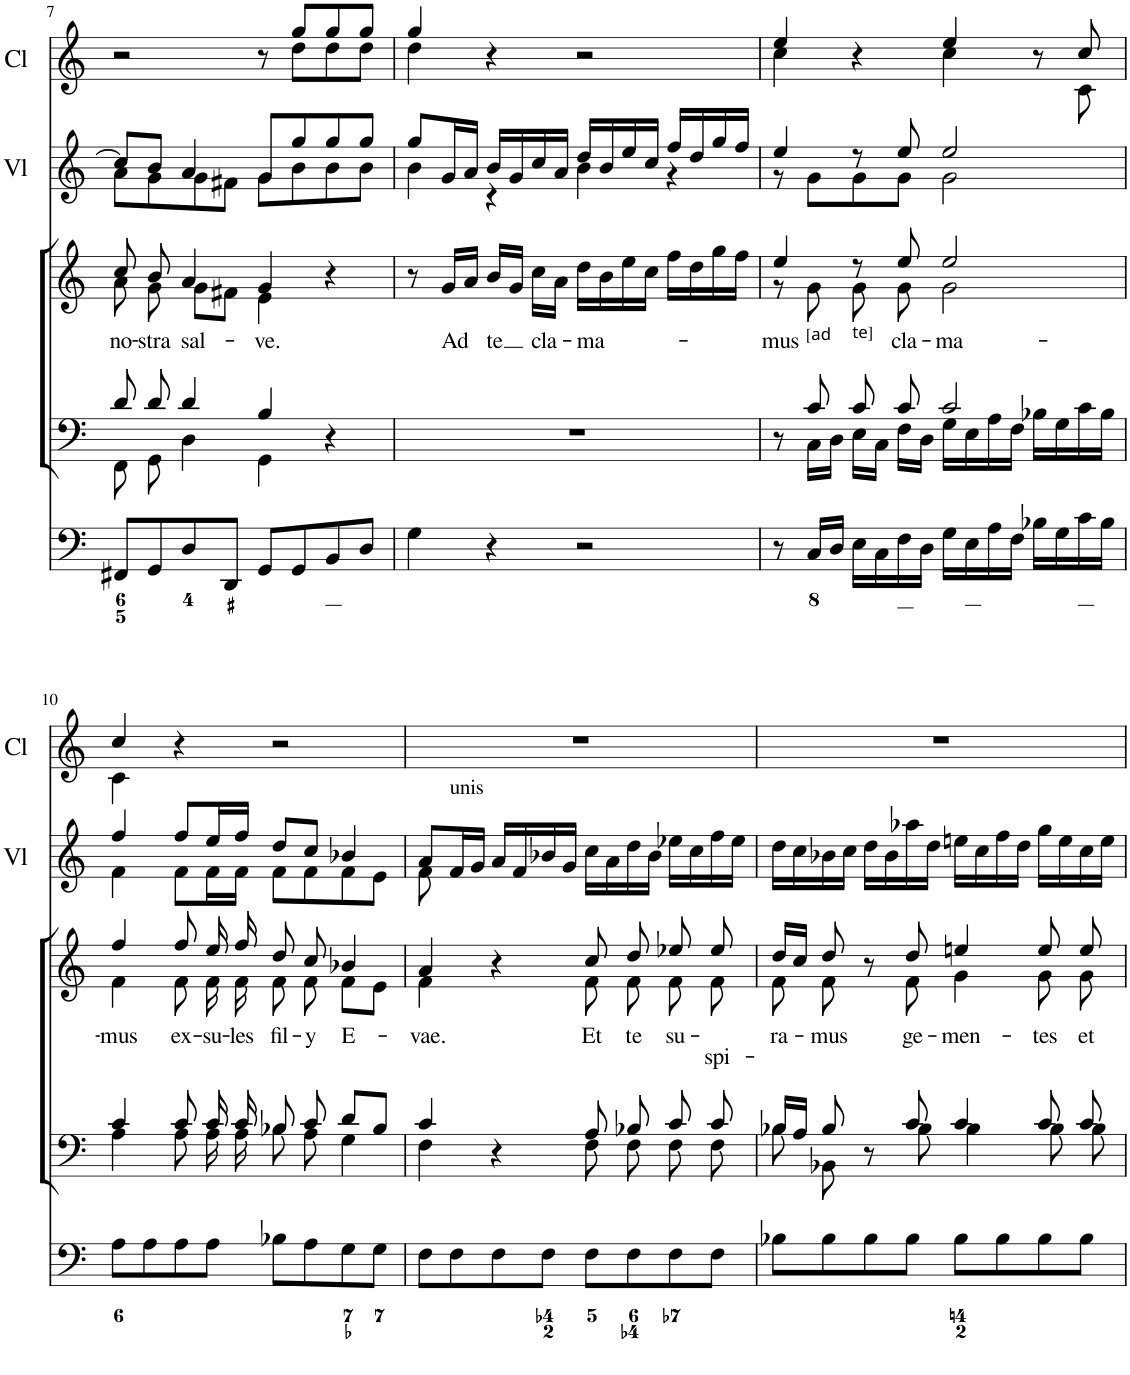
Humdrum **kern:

**kern	**kern	**kern	**text	**kern	**kern
*part5	*part4	*part3	*part3	*part2	*part1
*staff5	*staff4	*staff3	*staff3	*staff2	*staff1
*I"Organo	*I"TB	*I"SA	*	*I"2 Violini	*I"2 Clarini
*	*	*	*	*I'Vl	*I'Cl
!!LO:PB:g=z
*clefF4	*clefF4	*clefG2	*	*clefG2	*clefG2
*k[]	*k[]	*k[]	*	*k[]	*k[]
*M4/4	*M4/4	*M4/4	*	*M4/4	*M4/4
*met(c)	*met(c)	*met(c)	*	*met(c)	*met(c)
=7	=7	=7	=7	=7	=7
*	*^	*^	*	*	*
!	!	!	!	!	!LO:LY:b	!	!
*	*	*	*	*	*	*^	*^
8FF#X/L	8d/	8FF\	8cc/	8a\	no-	8cc/L]	8a\L	2r	8ryy
!	!	!	!	!	!LO:LY:b	!	!	!	!
*	*	*	*	*	*	*	*	*v	*v
8GG/	8d/	8GG\	8b/	8g\	-stra	8b/J	8g\	.
!	!	!	!	!	!LO:LY:b	!	!	!
8D/	4d/	4D\	4a/	8g\L	sal-	4a/	8g\	.
8DD/J	.	.	.	8f#X\J	.	.	8f#X\J	.
!	!	!	!	!	!LO:LY:b	!	!	!
8GG/L	4B/	4GG\	4g/	4e\	-ve.	8g/L	8g\L	8r
*	*	*	*	*	*	*	*	*^
8GG/	.	.	.	.	.	8gg/	8b\	8gg/L	8dd\L
8BB/	4r	4ryy	4r	4ryy	.	8gg/	8b\	8gg/	8dd\
8D/J	.	.	.	.	.	8gg/J	8b\J	8gg/J	8dd\J
*	*v	*v	*	*	*	*	*	*	*
*	*	*v	*v	*	*	*	*	*
=8	=8	=8	=8	=8	=8	=8	=8
4G\	1r	8r	.	8gg/L	4b\	4gg/	4dd\
!	!	!	!LO:LY:b	!	!	!	!
.	.	16g/LL	Ad	16g/L	.	.	.
.	.	16a/JJ	.	16a/JJ	.	.	.
!	!	!	!LO:LY:b	!	!	!	!
4r	.	16b/LL	te	16b/LL	4r	4r	2.ryy
.	.	16g/JJ	.	16g/	.	.	.
!	!	!	!LO:LY:b	!	!	!	!
.	.	16cc\LL	cla-	16cc/	.	.	.
.	.	16a\JJ	.	16a/JJ	.	.	.
!	!	!	!LO:LY:b	!	!	!	!
2r	.	16dd\LL	-ma-	16dd/LL	4b\	2r	.
.	.	16b\	.	16b/	.	.	.
.	.	16ee\	.	16ee/	.	.	.
.	.	16cc\JJ	.	16cc/JJ	.	.	.
.	.	16ff\LL	.	16ff/LL	4r	.	.
.	.	16dd\	.	16dd/	.	.	.
.	.	16gg\	.	16gg/	.	.	.
.	.	16ff\JJ	.	16ff/JJ	.	.	.
=9	=9	=9	=9	=9	=9	=9	=9
*	*^	*	*	*	*	*	*
!	!	!	!	!LO:LY:b	!	!	!	!
*	*	*	*^	*	*	*	*	*
8r	8r	8ryy	4ee/	8r	-mus	4ee/	8r	4ee/	4cc\
16C/LL	8c/	16C\LL	.	8g\	.	.	8g\L	.	.
16D/JJ	.	16D\JJ	.	.	.	.	.	.	.
16E\LL	8c/	16E\LL	8r	8g\	.	8r	8g\	4r	4ryy
16C\	.	16C\JJ	.	.	.	.	.	.	.
!	!	!	!	!	!LO:LY:b	!	!	!	!
16F\	8c/	16F\LL	8ee/	8g\	cla-	8ee/	8g\J	.	.
16D\JJ	.	16D\JJ	.	.	.	.	.	.	.
!	!	!	!	!	!LO:LY:b	!	!	!	!
16G\LL	2c/	16G\LL	2ee/	2g\	-ma-	2ee/	2g\	4ee/	4cc\
16E\	.	16E\	.	.	.	.	.	.	.
16A\	.	16A\	.	.	.	.	.	.	.
16F\JJ	.	16F\JJ	.	.	.	.	.	.	.
16B-X\LL	.	16B-X\LL	.	.	.	.	.	8r	8ryy
16G\	.	16G\	.	.	.	.	.	.	.
16c\	.	16c\	.	.	.	.	.	8cc/	8c\
16B-\JJ	.	16B-\JJ	.	.	.	.	.	.	.
!!LO:LB:g=z	!!
=10	=10	=10	=10	=10	=10	=10	=10	=10	=10
!	!	!	!	!	!LO:LY:b	!	!	!	!
8A\L	4c/	4A\	4ff/	4f\	-mus	4ff/	4f\	4cc/	4c\
8A\	.	.	.	.	.	.	.	.	.
!	!	!	!	!	!LO:LY:b	!	!	!	!
8A\	8c/	8A\	8ff/	8f\	ex-	8ff/L	8f\L	4r	2.ryy
!	!	!	!	!	!LO:LY:b	!	!	!	!
8A\J	16c/	16A\	16ee/	16f\	-su-	16ee/L	16f\L	.	.
!	!	!	!	!	!LO:LY:b	!	!	!	!
.	16c/	16A\	16ff/	16f\	-les	16ff/JJ	16f\JJ	.	.
!	!	!	!	!	!LO:LY:b	!	!	!	!
8B-X\L	8B-X/	8B-\	8dd/	8f\	fil-	8dd/L	8f\L	2r	.
!	!	!	!	!	!LO:LY:b	!	!	!	!
8A\	8c/	8A\	8cc/	8f\	-y	8cc/J	8f\	.	.
!	!	!	!	!	!LO:LY:b	!	!	!	!
8G\	8d/L	4G\	4b-X/	8f\L	E-	4b-X/	8f\	.	.
8G\J	8B-/J	.	.	8e\J	.	.	8e\J	.	.
*	*	*	*	*	*	*	*	*v	*v
=11	=11	=11	=11	=11	=11	=11	=11	=11
!	!	!	!	!	!LO:LY:b	!	!	!
8F\L	4c/	4F\	4a/	4f\	-vae.	8a/L	8f\	1r
!	!	!	!	!	!	!LO:TX:a:t=unis	!	!
8F\	.	.	.	.	.	16f/L	2..ryy	.
.	.	.	.	.	.	16g/JJ	.	.
8F\	4r	4ryy	4r	4ryy	.	16a/LL	.	.
.	.	.	.	.	.	16f/	.	.
8F\J	.	.	.	.	.	16b-X/	.	.
.	.	.	.	.	.	16g/JJ	.	.
!	!	!	!	!	!LO:LY:b	!	!	!
8F\L	8A/	8F\	8cc/	8f\	Et	16cc\LL	.	.
.	.	.	.	.	.	16a\	.	.
!	!	!	!	!	!LO:LY:b	!	!	!
8F\	8B-X/	8F\	8dd/	8f\	te	16dd\	.	.
.	.	.	.	.	.	16b-\JJ	.	.
!	!	!	!	!	!LO:LY:b	!	!	!
8F\	8c/	8F\	8ee-X/	8f\	su-	16ee-X\LL	.	.
.	.	.	.	.	.	16cc\	.	.
!	!	!	!	!	!LO:LY:b	!	!	!
8F\J	8c/	8F\	8ee-/	8f\	-spi-	16ff\	.	.
.	.	.	.	.	.	16ee-\JJ	.	.
*	*	*	*	*	*	*v	*v	*
=12	=12	=12	=12	=12	=12	=12	=12
!	!	!	!	!	!LO:LY:b	!	!
8B-X\L	16B-X/LL	8B-\	16dd/LL	8f\	-ra-	16dd\LL	1r
.	16A/JJ	.	16cc/JJ	.	.	16cc\	.
!	!	!	!	!	!LO:LY:b	!	!
8B-\	8B-/	8BB-X\	8dd/	8f\	-mus	16b-X\	.
.	.	.	.	.	.	16cc\JJ	.
8B-\	8r	8ryy	8r	8ryy	.	16dd\LL	.
.	.	.	.	.	.	16b-\	.
!	!	!	!	!	!LO:LY:b	!	!
8B-\J	8c/	8B-\	8dd/	8f\	ge-	16aa-X\	.
.	.	.	.	.	.	16dd\JJ	.
!	!	!	!	!	!LO:LY:b	!	!
8B-\L	4c/	4B-\	4een/	4g\	-men-	16een\LL	.
.	.	.	.	.	.	16cc\	.
8B-\	.	.	.	.	.	16ff\	.
.	.	.	.	.	.	16dd\JJ	.
!	!	!	!	!	!LO:LY:b	!	!
8B-\	8c/	8B-\	8ee/	8g\	-tes	16gg\LL	.
.	.	.	.	.	.	16ee\	.
!	!	!	!	!	!LO:LY:b	!	!
8B-\J	8c/	8B-\	8ee/	8g\	et	16cc\	.
.	.	.	.	.	.	16ee\JJ	.
*	*v	*v	*	*	*	*	*
*	*	*v	*v	*	*	*
=	=	=	=	=	=
*-	*-	*-	*-	*-	*-
